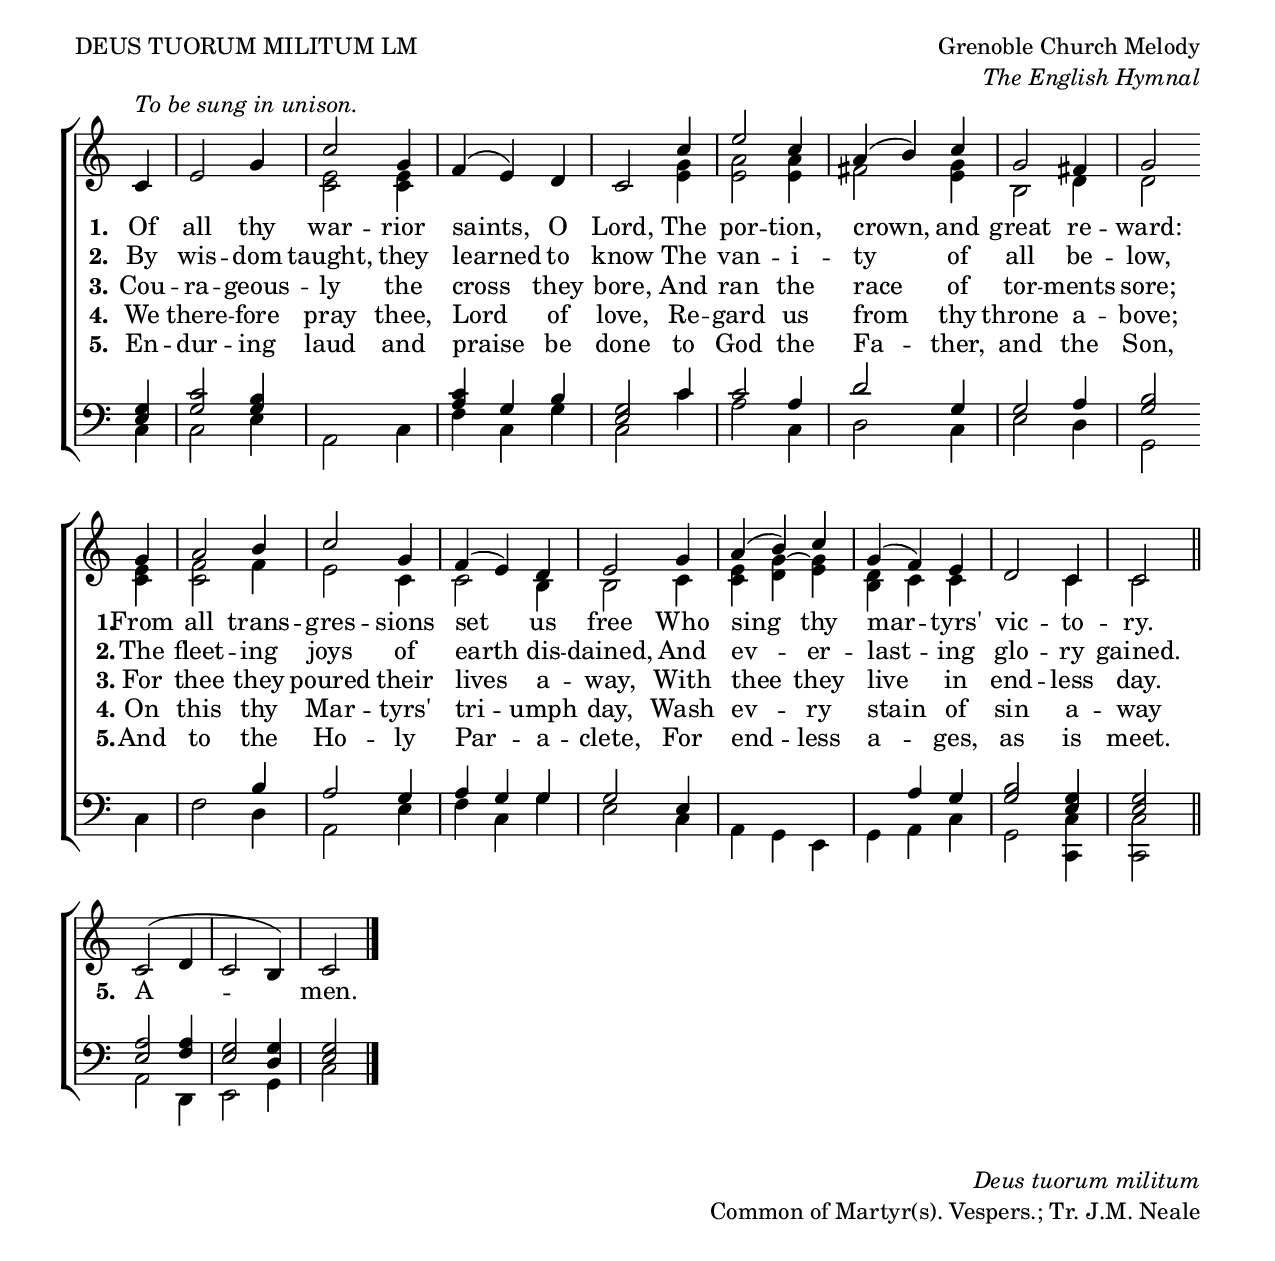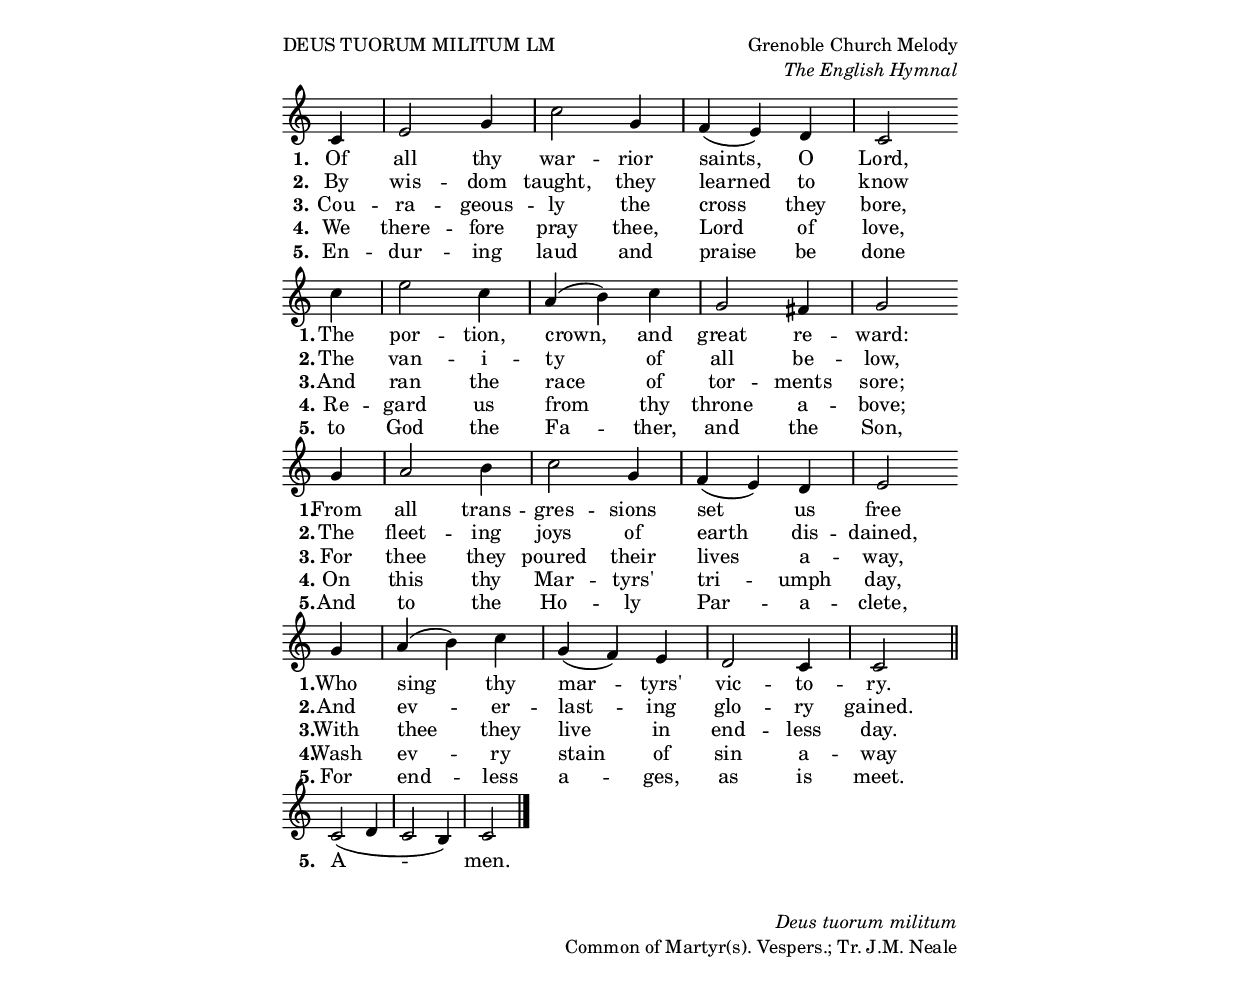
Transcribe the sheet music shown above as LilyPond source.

%{
The music and poetry produced by this source code are believed to be in the public domain in the United States.
The source code itself is licensed under a Creative Commons Attribution-NonCommercial 4.0 International License:
http://creativecommons.org/licenses/by-nc/4.0/

Musicam Ecclesiae - sites.google.com/site/musicamecclesiae
%}

\version "2.18.2"
\include "english.ly"
\include "hymn_definitions.ly"

top = \markup {
  \fill-line {
    \column {
      \line {DEUS TUORUM MILITUM  LM}
    }
    \right-column{
      \line {Grenoble Church Melody}
      \line {\italic "The English Hymnal" }
    }
  }
}

bottom = \markup  {
  \fill-line {
    \null 
    \right-column {
      \line {\italic "Deus tuorum militum"}
      \line {Common of Martyr(s). Vespers.;  Tr. J.M. Neale}
    }
  } 
}

\header {
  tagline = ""
}

global = {
  \key c \major
  \time 3/4
  \autoBeamOff
  \set Staff.midiInstrument = "church organ"
}

melody = \relative c' {
  \global
  \partial 4
  \partial 4 c4^\markup { \italic "To be sung in unison." } |
  e2 g4 | c2 g4 |
  f4( e4) d4 |
  c2 \bar ""

  c'4 |
  e2 c4 |
  a4( b) c |
  g2 fs4 |
  g2 \bar ""

  g4 |
  a2 b4 |
  c2 g4 |
  f4( e) d |
  e2 \bar ""

  g4 |
  a4( b) c |
  g( f) e |
  d2 c4 |
  \time 2/4 c2 \bar "||" \break
  
  \time 3/4 c2( d4
  c2 b4)
  c2 \bar "|."
}

melodya = \relative c' {
  \global
  \partial 4 c4 |
  e2 g4 | c2 g4 |
  f4( e4) d4 |
  c2 \bar ""

  c'4 |
  e2 c4 |
  a4( b) c |
  g2 fs4 |
  g2 \bar "" \break

  g4 |
  a2 b4 |
  c2 g4 |
  f4( e) d |
  e2 \bar ""

  g4 |
  a4( b) c |
  g( f) e |
  d2 c4 |
 \time 2/4 c2 \bar "||" \break
  
  \time 3/4 c2( d4
  c2 b4)
  c2 \bar "|."
}

alto = \relative c' {
  \global
  \partial 4
  s4 |
  s2. |
  <c e>2 <c e>4 |
  s2. |
  s2 

  <e g>4 |
  <e a>2 <e a>4 |
  fs2 <e g>4 |
  b2 d4 |
  d2 

  <c e>4 |
  <c f>2 f4 |
  e2 c4 |
  c2 b4 |
  b2 

  c4 |
  <c e>4 \tieUp <d g ~>4 <e g>4 |
  <b d>4 c c |
  s2 c4 |
  c2 
  
}

tenor = \relative c {
  \global
  \partial 4
  <e g>4 |
  <g c>2 <g b>4 |
  s2. |
  <a c>4 g4 b4 |
  <e, g>2 

  c'4 |
  c2 a4 |
  d2 g,4 |
  g2 a4 |
  <g b>2 


  s4 |
  s2 b4 |
  a2 g4 |
  a g g |
  g2

  e4 |
  s2. |
  s4 a4 g |
  <g b>2 <e g>4 |
  <e g>2 
  
  <e a>2 <f a>4
  <e g>2 <d g>4
  <e g>2
}

bass = \relative c {
  \global
  \partial 4
  c4 |
  c2 e4 |
  a,2 c4 |
  f4 c4 g'4 |
  c,2 

  c'4 |
  a2 c,4 |
  d2 c4 |
  e2 d4 |
  g,2 

  c4 |
  f2 d4 |
  a2 e'4 |
  f c g' |
  e2 

  c4 |
  a g e |
  g a c |
  g2 <c, c'>4 |
  <c c'>2 
  
  a'2 d,4 
  e2 g4
  c2
}


verseOne = \lyricmode {
  \vOne
  Of all thy war -- rior saints, O Lord,
  The por -- tion, crown, and great re -- ward:
  From all trans -- gres -- sions set us free
  Who sing thy mar -- tyrs' vic -- to -- ry.
}

verseTwo = \lyricmode {
  \vTwo
  By wis -- dom taught, they learned to know
  The van -- i -- ty of all be -- low,
  The fleet -- ing joys of earth dis -- dained,
  And ev -- er -- last -- ing glo -- ry gained.
}

verseThree = \lyricmode {
  \vThree
  Cou -- ra -- geous -- ly the cross they bore,
  And ran the race of tor -- ments sore;
  For thee they poured their lives a -- way,
  With thee they live in end -- less day.
}

verseFour = \lyricmode {
  \vFour
  We there -- fore pray thee, Lord of love,
  Re -- gard us from thy throne a -- bove;
  On this thy Mar -- tyrs' tri -- umph day,
  Wash ev -- ry stain of sin a -- way
}


verseFive = \lyricmode {
  \vFive
  En -- dur -- ing laud and praise be done
  to God the Fa -- ther, and the Son,
  And to the Ho -- ly Par -- a -- clete,
  For end -- less a -- ges, as is meet.
  
  A -- men.
}

\book {
  \include "hymn_paper.ly"
  \header {
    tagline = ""
  }
  \top
  \score {
    \new ChoirStaff <<
      \new Staff  <<
        \new Voice = "soprano" { \voiceOne \melody }
        \new Voice = "alto" { \voiceTwo \alto }
      >>
      \new Lyrics  \lyricsto soprano \verseOne
      \new Lyrics  \lyricsto soprano \verseTwo
      \new Lyrics  \lyricsto soprano \verseThree
      \new Lyrics \lyricsto soprano \verseFour
      \new Lyrics \lyricsto soprano \verseFive
      \new Staff  <<
        \clef bass
        \new Voice = "tenor" { \voiceOne \tenor }
        \new Voice = "bass" { \voiceTwo \bass }
      >>
    >>
    \midi {
      \context {
        \Score
        tempoWholesPerMinute = #(ly:make-moment 112 4)
      }
    }
    \include "hymn_layout_ragged.ly"
  }
  \bottom
}

%%%%%%
%%%%%%
%%%%%%
#(define output-suffix "Melody")
\book {
  \include "lilypond-book-preamble.ly"
  \include "hymn_melody_paper.ly"
  \top
  \score {
    %\transpose c bf,
    <<
      \new Voice = "tune" {
        \melodya
      }
      \new Lyrics \lyricsto "tune" { \verseOne }
      \new Lyrics \lyricsto "tune" { \verseTwo }
      \new Lyrics \lyricsto "tune" { \verseThree }
      \new Lyrics \lyricsto "tune" { \verseFour }
      \new Lyrics \lyricsto "tune" { \verseFive}
    >>
    \include "hymn_layout_ragged.ly"
  }
  \markup { 
    \vspace #0.5 
  }
  \bottom
}

